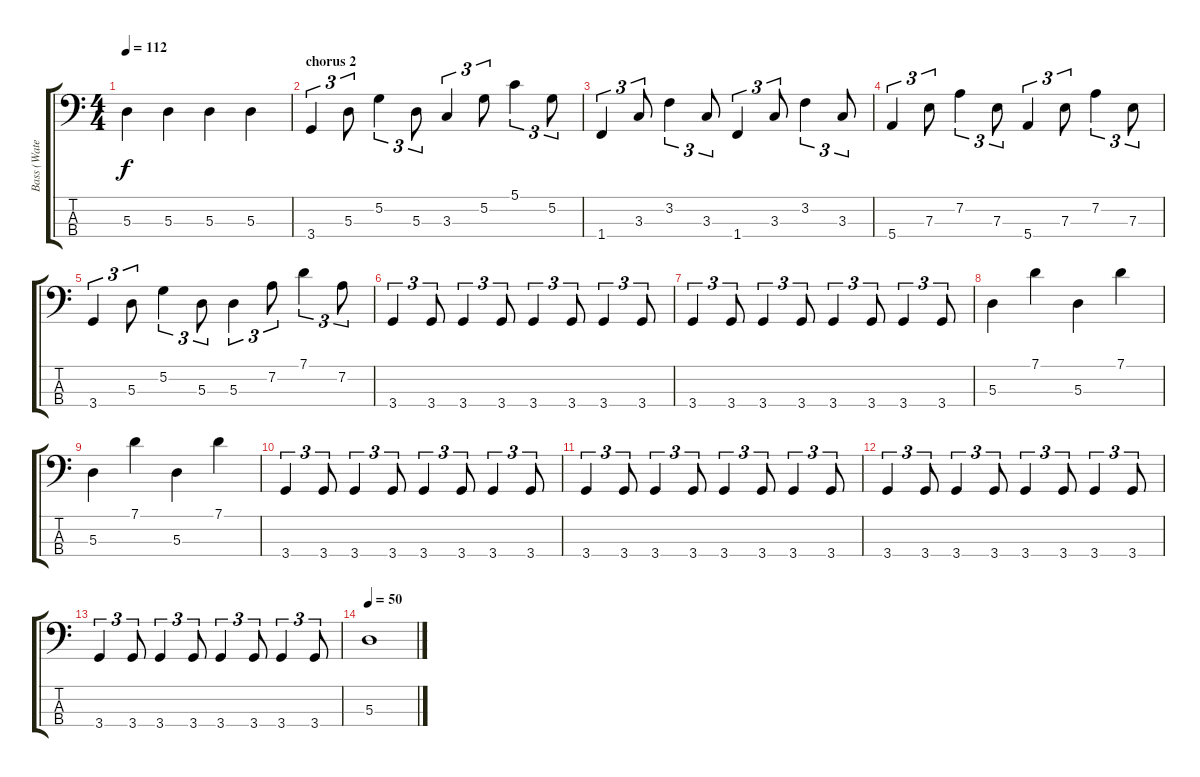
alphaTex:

\track ("Bass (Waters)" "Bass (Wate") {instrument electricbasspick}
\staff {score tabs}
\tuning (G2 D2 A1 E1) {hide}
\ts (4 4)
\tempo 112
\clef f4
\ks c
5.3.4{dy f} 5.3.4 5.3.4 5.3.4 |
\section ("" "chorus 2")
3.4.4{tu (3 2)} 5.3.8{tu (3 2)} 5.2.4{tu (3 2)} 5.3.8{tu (3 2)} 3.3.4{tu (3 2)} 5.2.8{tu (3 2)} 5.1.4{tu (3 2)} 5.2.8{tu (3 2)} |
1.4.4{tu (3 2)} 3.3.8{tu (3 2)} 3.2.4{tu (3 2)} 3.3.8{tu (3 2)} 1.4.4{tu (3 2)} 3.3.8{tu (3 2)} 3.2.4{tu (3 2)} 3.3.8{tu (3 2)} |
5.4.4{tu (3 2)} 7.3.8{tu (3 2)} 7.2.4{tu (3 2)} 7.3.8{tu (3 2)} 5.4.4{tu (3 2)} 7.3.8{tu (3 2)} 7.2.4{tu (3 2)} 7.3.8{tu (3 2)} |
3.4.4{tu (3 2)} 5.3.8{tu (3 2)} 5.2.4{tu (3 2)} 5.3.8{tu (3 2)} 5.3.4{tu (3 2)} 7.2.8{tu (3 2)} 7.1.4{tu (3 2)} 7.2.8{tu (3 2)} |
3.4.4{tu (3 2)} 3.4.8{tu (3 2)} 3.4.4{tu (3 2)} 3.4.8{tu (3 2)} 3.4.4{tu (3 2)} 3.4.8{tu (3 2)} 3.4.4{tu (3 2)} 3.4.8{tu (3 2)} |
3.4.4{tu (3 2)} 3.4.8{tu (3 2)} 3.4.4{tu (3 2)} 3.4.8{tu (3 2)} 3.4.4{tu (3 2)} 3.4.8{tu (3 2)} 3.4.4{tu (3 2)} 3.4.8{tu (3 2)} |
5.3.4 7.1.4 5.3.4 7.1.4 |
5.3.4 7.1.4 5.3.4 7.1.4 |
3.4.4{tu (3 2)} 3.4.8{tu (3 2)} 3.4.4{tu (3 2)} 3.4.8{tu (3 2)} 3.4.4{tu (3 2)} 3.4.8{tu (3 2)} 3.4.4{tu (3 2)} 3.4.8{tu (3 2)} |
3.4.4{tu (3 2)} 3.4.8{tu (3 2)} 3.4.4{tu (3 2)} 3.4.8{tu (3 2)} 3.4.4{tu (3 2)} 3.4.8{tu (3 2)} 3.4.4{tu (3 2)} 3.4.8{tu (3 2)} |
3.4.4{tu (3 2)} 3.4.8{tu (3 2)} 3.4.4{tu (3 2)} 3.4.8{tu (3 2)} 3.4.4{tu (3 2)} 3.4.8{tu (3 2)} 3.4.4{tu (3 2)} 3.4.8{tu (3 2)} |
3.4.4{tu (3 2)} 3.4.8{tu (3 2)} 3.4.4{tu (3 2)} 3.4.8{tu (3 2)} 3.4.4{tu (3 2)} 3.4.8{tu (3 2)} 3.4.4{tu (3 2)} 3.4.8{tu (3 2)} |
\tempo 50
5.3.1
